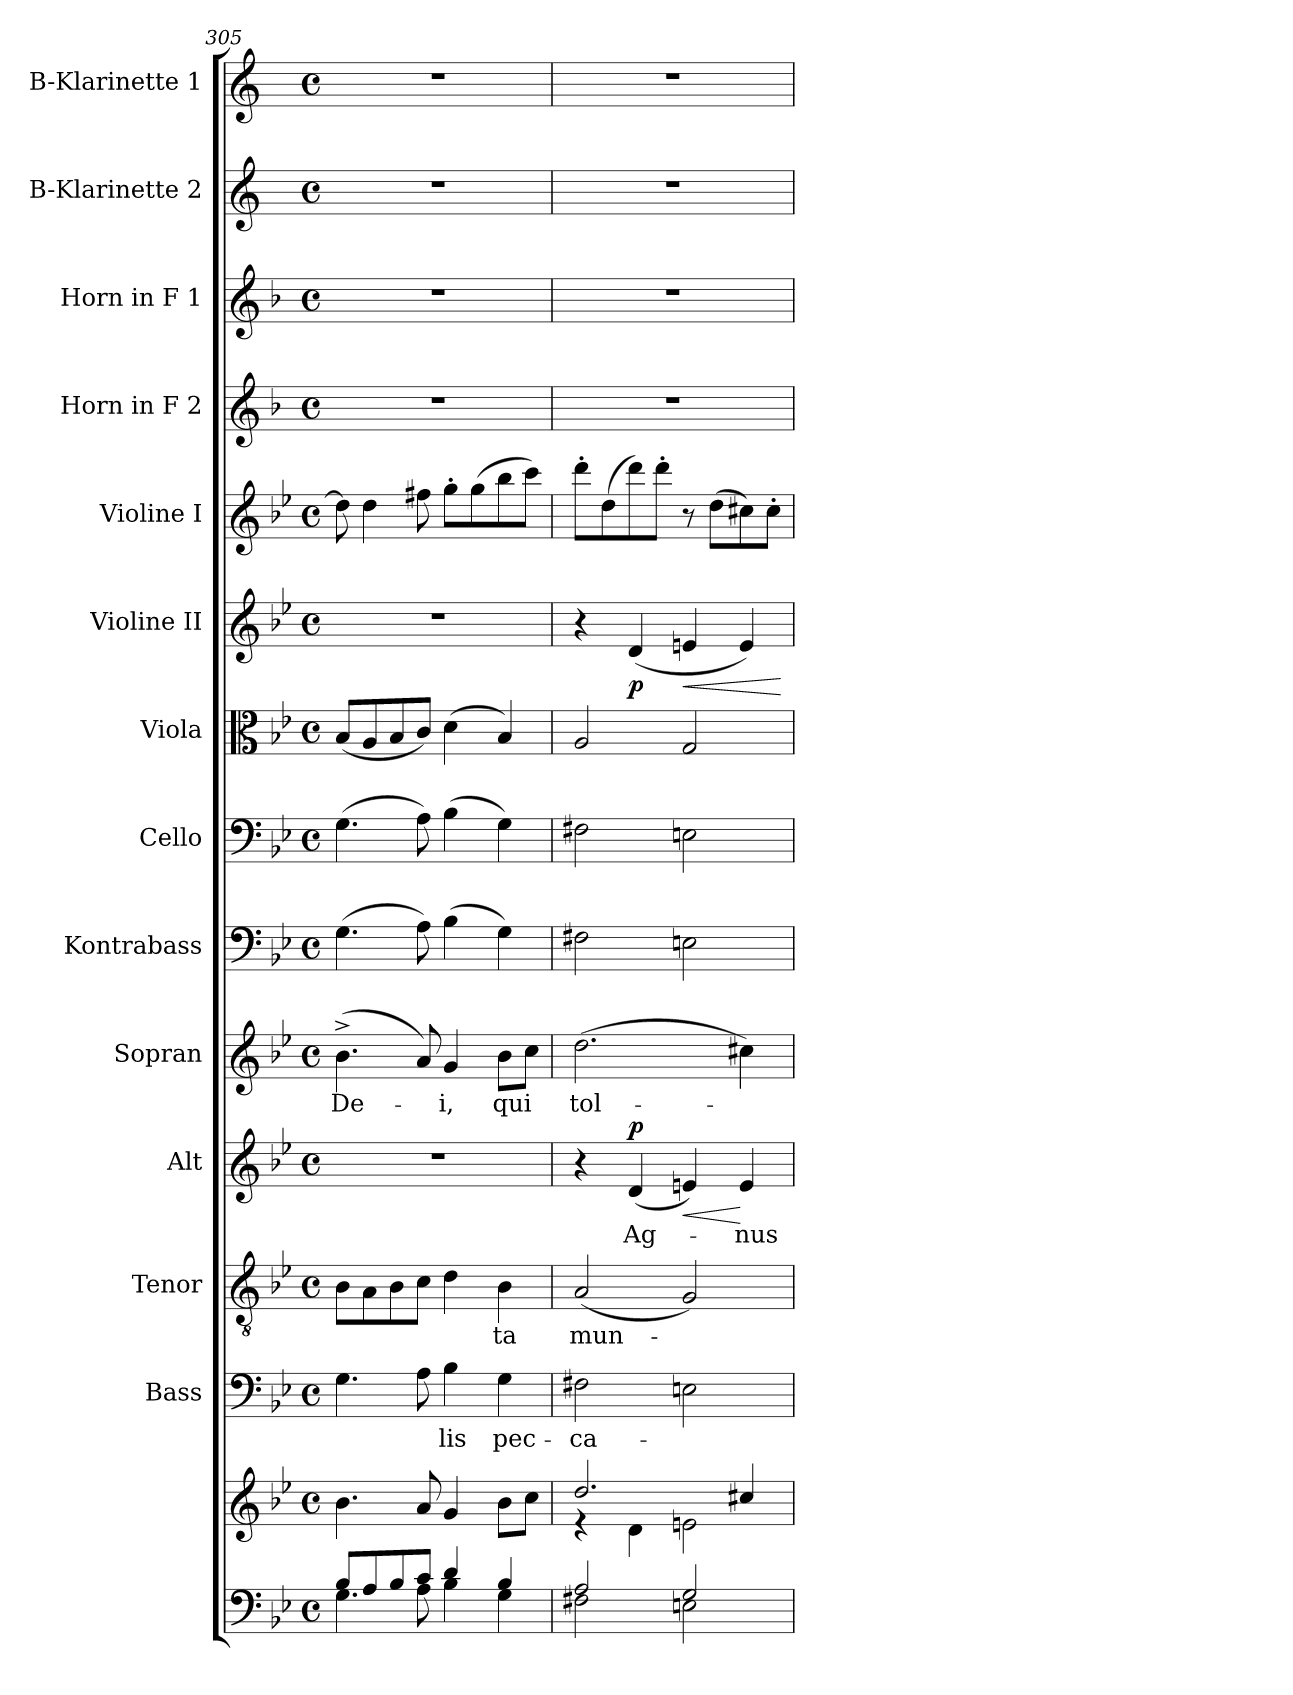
**kern	**kern	**kern	**text	**kern	**text	**kern	**text	**dynam	**kern	**text	**kern	**kern	**kern	**kern	**dynam	**kern	**kern	**kern	**kern	**kern
*part14	*part14	*part13	*part13	*part12	*part12	*part11	*part11	*part11	*part10	*part10	*part9	*part8	*part7	*part6	*part6	*part5	*part4	*part3	*part2	*part1
*staff15	*staff14	*staff13	*staff13	*staff12	*staff12	*staff11	*staff11	*staff11	*staff10	*staff10	*staff9	*staff8	*staff7	*staff6	*staff6	*staff5	*staff4	*staff3	*staff2	*staff1
*	*	*I"Bass	*	*I"Tenor	*	*I"Alt	*	*	*I"Sopran	*	*I"Kontrabass	*I"Cello	*I"Viola	*I"Violine II	*	*I"Violine I	*I"Horn in F 2	*I"Horn in F 1	*I"B-Klarinette 2	*I"B-Klarinette 1
*	*	*I'B.	*	*I'T.	*	*I'A.	*	*	*I'S.	*	*I'Kb.	*	*I'Vla.	*I'Vl. II	*	*I'Vl. I	*	*	*I'B Kl. 2	*I'B Kl. 1
!!LO:PB:g=z
*clefF4	*clefG2	*clefF4	*	*clefGv2	*	*clefG2	*	*	*clefG2	*	*clefF4	*clefF4	*clefC3	*clefG2	*	*clefG2	*clefG2	*clefG2	*clefG2	*clefG2
*	*	*	*	*	*	*	*	*	*	*	*ITrd7c12	*	*	*	*	*	*ITrd4c7	*ITrd4c7	*ITrd1c2	*ITrd1c2
*k[b-e-]	*k[b-e-]	*k[b-e-]	*	*k[b-e-]	*	*k[b-e-]	*	*	*k[b-e-]	*	*k[b-e-]	*k[b-e-]	*k[b-e-]	*k[b-e-]	*	*k[b-e-]	*k[b-e-]	*k[b-e-]	*k[b-e-]	*k[b-e-]
*B-:	*B-:	*B-:	*	*B-:	*	*B-:	*	*	*B-:	*	*B-:	*B-:	*B-:	*B-:	*	*B-:	*B-:	*B-:	*B-:	*B-:
*M4/4	*M4/4	*M4/4	*	*M4/4	*	*M4/4	*	*	*M4/4	*	*M4/4	*M4/4	*M4/4	*M4/4	*	*M4/4	*M4/4	*M4/4	*M4/4	*M4/4
*met(c)	*met(c)	*met(c)	*	*met(c)	*	*met(c)	*	*	*met(c)	*	*met(c)	*met(c)	*met(c)	*met(c)	*	*met(c)	*met(c)	*met(c)	*met(c)	*met(c)
=305	=305	=305	=305	=305	=305	=305	=305	=305	=305	=305	=305	=305	=305	=305	=305	=305	=305	=305	=305	=305
*^	*	*	*	*	*	*	*	*	*	*	*	*	*	*	*	*	*	*	*	*
!	!	!	!	!	!	!	!	!	!	!	!LO:LY:b	!	!	!	!	!	!	!	!	!	!
8B-/L	4.G\	4.b-\	4.G\	.	8B-\L	.	1r	.	.	(>4.b-^>\	De-	(>4.GG\	(>4.G\	(<8B-/L	1r	.	8dd\]	1r	1r	1r	1r
8A/	.	.	.	.	8A\	.	.	.	.	.	.	.	.	8A/	.	.	4dd\	.	.	.	.
8B-/	.	.	.	.	8B-\	.	.	.	.	.	.	.	.	8B-/	.	.	.	.	.	.	.
8c/J	8A\	8a/	8A\	.	8c\J	.	.	.	.	8a/)	.	8AA\)	8A\)	8c/J)	.	.	8ff#X\	.	.	.	.
!	!	!	!	!LO:LY:b	!	!	!	!	!	!	!LO:LY:b	!	!	!	!	!	!	!	!	!	!
4d/	4B-\	4g/	4B-\	-lis	4d\	.	.	.	.	4g/	-i,	(>4BB-\	(>4B-\	(>4d\	.	.	8gg'>\L	.	.	.	.
.	.	.	.	.	.	.	.	.	.	.	.	.	.	.	.	.	(>8gg\	.	.	.	.
!	!	!	!	!LO:LY:b	!	!LO:LY:b	!	!	!	!	!LO:LY:b	!	!	!	!	!	!	!	!	!	!
4B-/	4G\	8b-\L	4G\	pec-	4B-\	-ta	.	.	.	8b-\L	qui	4GG\)	4G\)	4B-/)	.	.	8bb-\	.	.	.	.
.	.	8cc\J	.	.	.	.	.	.	.	8cc\J	.	.	.	.	.	.	8ccc\J)	.	.	.	.
=306	=306	=306	=306	=306	=306	=306	=306	=306	=306	=306	=306	=306	=306	=306	=306	=306	=306	=306	=306	=306	=306
*	*	*^	*	*	*	*	*	*	*	*	*	*	*	*	*	*	*	*	*	*	*
!	!	!	!	!	!LO:LY:b	!	!LO:LY:b	!	!	!	!	!LO:LY:b	!	!	!	!	!	!	!	!	!	!
2A/	2F#X\	2.dd/	4rd	2F#X\	-ca-	(<2A/	mun-	4r	.	.	(>2.dd\	tol-	2FF#X\	2F#X\	2A/	4r	.	8ddd'>\L	1r	1r	1r	1r
.	.	.	.	.	.	.	.	.	.	.	.	.	.	.	.	.	.	(>8dd\	.	.	.	.
!	!	!	!	!	!	!	!	!	!LO:LY:b	!LO:DY:a	!	!	!	!	!	!	!LO:DY:b	!	!	!	!	!
.	.	.	4d\	.	.	.	.	(<4d/	Ag-	p	.	.	.	.	.	(<4d/	p	8ddd\)	.	.	.	.
.	.	.	.	.	.	.	.	.	.	.	.	.	.	.	.	.	.	8ddd'>\J	.	.	.	.
!	!	!	!	!	!	!	!	!	!	!LO:HP:b	!	!	!	!	!	!	!LO:HP:b	!	!	!	!	!
2G/	2En\	.	2en\	2En\	.	2G/)	.	4en/)	.	<	.	.	2EEn\	2En\	2G/	4en/	<	8r	.	.	.	.
.	.	.	.	.	.	.	.	.	.	.	.	.	.	.	.	.	.	(>8dd\L	.	.	.	.
!	!	!	!	!	!	!	!	!	!LO:LY:b	!	!	!	!	!	!	!	!	!	!	!	!	!
.	.	4cc#X/	.	.	.	.	.	4e/	-nus	[	4cc#X\)	.	.	.	.	4e/)	.	8cc#X\)	.	.	.	.
.	.	.	.	.	.	.	.	.	.	.	.	.	.	.	.	.	.	8cc#'>\J	.	.	.	.
*v	*v	*	*	*	*	*	*	*	*	*	*	*	*	*	*	*	*	*	*	*	*	*
*	*v	*v	*	*	*	*	*	*	*	*	*	*	*	*	*	*	*	*	*	*	*
.	.	.	.	.	.	.	.	.	.	.	.	.	.	.	[	.	.	.	.	.
=	=	=	=	=	=	=	=	=	=	=	=	=	=	=	=	=	=	=	=	=
*-	*-	*-	*-	*-	*-	*-	*-	*-	*-	*-	*-	*-	*-	*-	*-	*-	*-	*-	*-	*-
